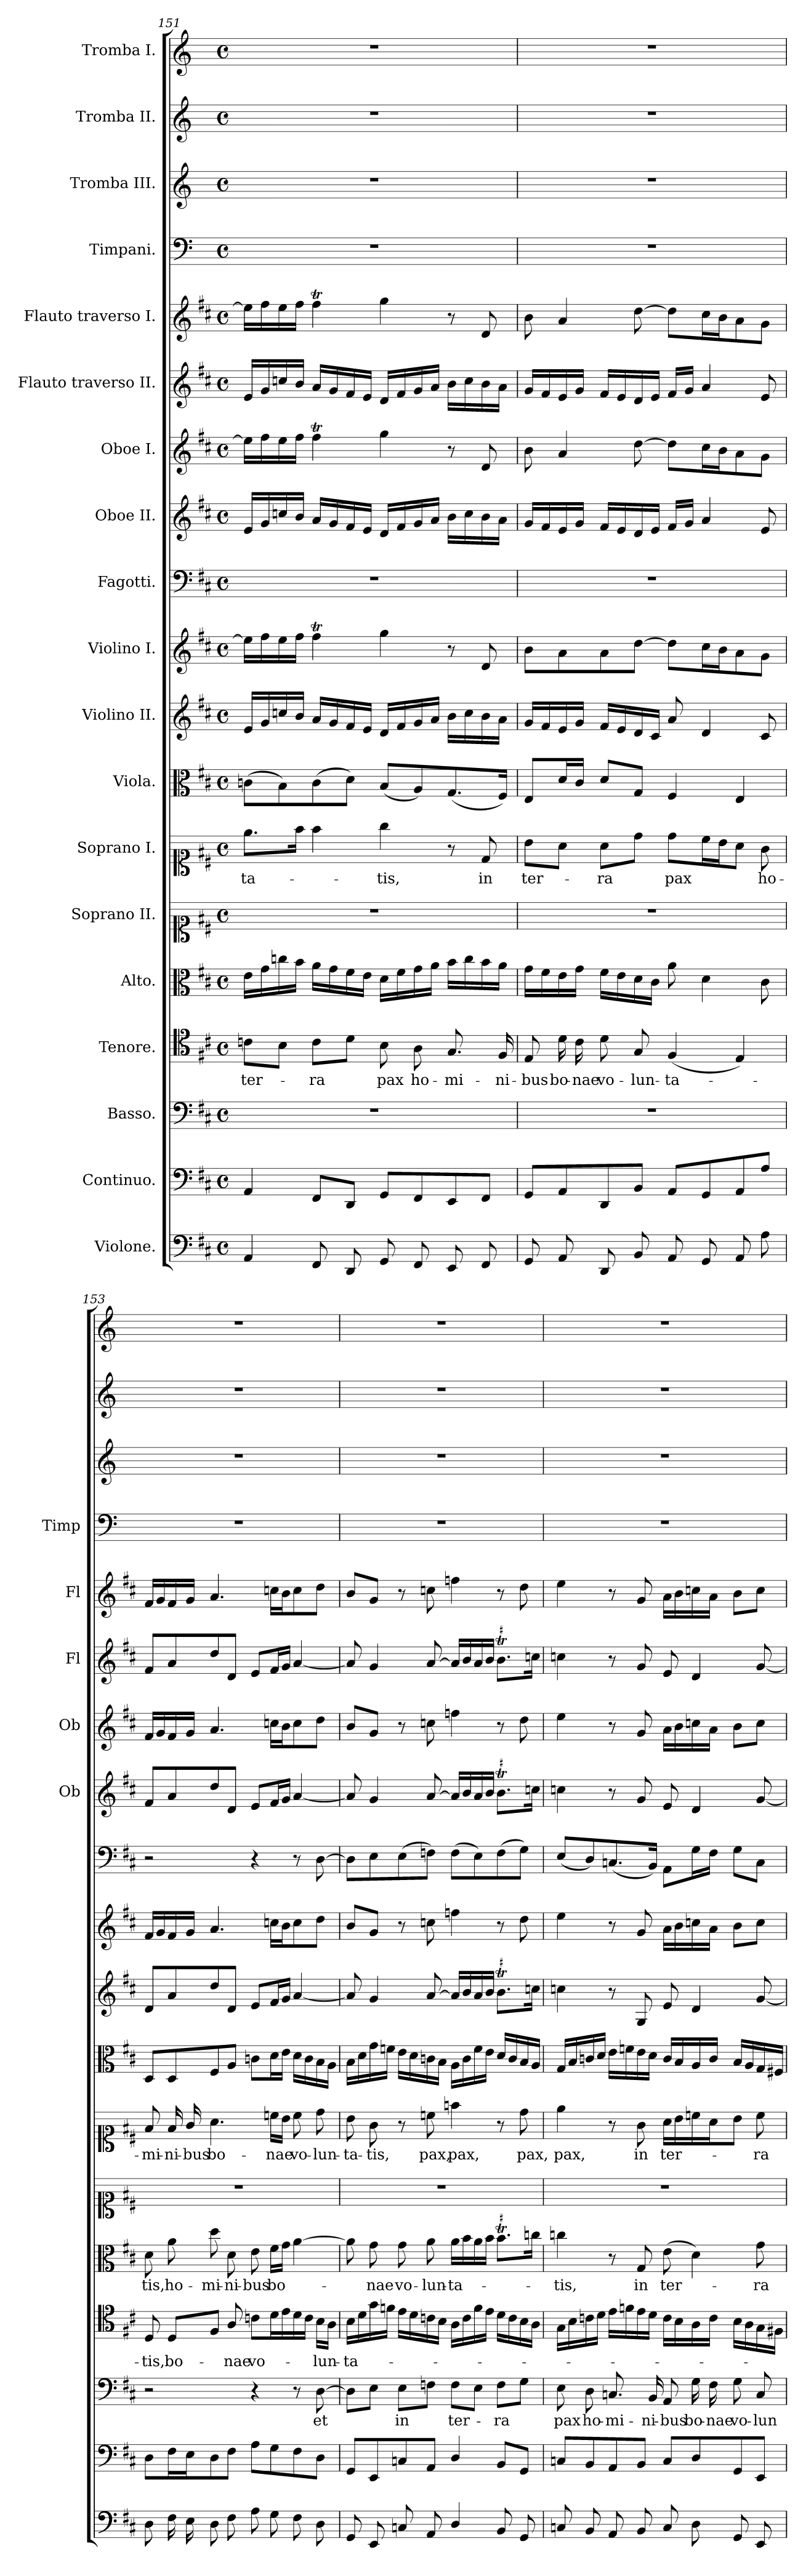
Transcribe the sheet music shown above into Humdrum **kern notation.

**kern	**kern	**kern	**text	**kern	**text	**kern	**text	**kern	**kern	**text	**kern	**kern	**kern	**kern	**kern	**kern	**kern	**kern	**kern	**kern	**kern	**kern
*part19	*part18	*part17	*part17	*part16	*part16	*part15	*part15	*part14	*part13	*part13	*part12	*part11	*part10	*part9	*part8	*part7	*part6	*part5	*part4	*part3	*part2	*part1
*staff19	*staff18	*staff17	*staff17	*staff16	*staff16	*staff15	*staff15	*staff14	*staff13	*staff13	*staff12	*staff11	*staff10	*staff9	*staff8	*staff7	*staff6	*staff5	*staff4	*staff3	*staff2	*staff1
*I"Violone.	*I"Continuo.	*I"Basso.	*	*I"Tenore.	*	*I"Alto.	*	*I"Soprano II.	*I"Soprano I.	*	*I"Viola.	*I"Violino II.	*I"Violino I.	*I"Fagotti.	*I"Oboe II.	*I"Oboe I.	*I"Flauto traverso II.	*I"Flauto traverso I.	*I"Timpani.	*I"Tromba III.	*I"Tromba II.	*I"Tromba I.
*	*	*	*	*	*	*	*	*	*	*	*	*	*	*	*I'Ob	*I'Ob	*I'Fl	*I'Fl	*I'Timp	*	*	*
*clefF4	*clefF4	*clefF4	*	*clefC4	*	*clefC3	*	*clefC1	*clefC1	*	*clefC3	*clefG2	*clefG2	*clefF4	*clefG2	*clefG2	*clefG2	*clefG2	*clefF4	*clefG2	*clefG2	*clefG2
*ITrd7c12	*	*	*	*	*	*	*	*	*	*	*	*	*	*	*	*	*	*	*ITrd-1c-2	*ITrd-1c-2	*ITrd-1c-2	*ITrd-1c-2
*k[f#c#]	*k[f#c#]	*k[f#c#]	*	*k[f#c#]	*	*k[f#c#]	*	*k[f#c#]	*k[f#c#]	*	*k[f#c#]	*k[f#c#]	*k[f#c#]	*k[f#c#]	*k[f#c#]	*k[f#c#]	*k[f#c#]	*k[f#c#]	*k[f#c#]	*k[f#c#]	*k[f#c#]	*k[f#c#]
*M4/4	*M4/4	*M4/4	*	*M4/4	*	*M4/4	*	*M4/4	*M4/4	*	*M4/4	*M4/4	*M4/4	*M4/4	*M4/4	*M4/4	*M4/4	*M4/4	*M4/4	*M4/4	*M4/4	*M4/4
*met(c)	*met(c)	*met(c)	*	*met(c)	*	*met(c)	*	*met(c)	*met(c)	*	*met(c)	*met(c)	*met(c)	*met(c)	*met(c)	*met(c)	*met(c)	*met(c)	*met(c)	*met(c)	*met(c)	*met(c)
=151	=151	=151	=151	=151	=151	=151	=151	=151	=151	=151	=151	=151	=151	=151	=151	=151	=151	=151	=151	=151	=151	=151
!	!	!	!	!	!LO:LY:b	!	!	!	!	!LO:LY:b	!	!	!	!	!	!	!	!	!	!	!	!
4AAA/	4AA/	1r	.	8cn\L	ter-	16e\LL	.	1r	8.ee\L	-ta-	(8cn\L	16e/LL	16ee\LL]	1r	16e/LL	16ee\LL]	16e/LL	16ee\LL]	1r	1r	1r	1r
.	.	.	.	.	.	16g\	.	.	.	.	.	16g/	16ff#\	.	16g/	16ff#\	16g/	16ff#\	.	.	.	.
.	.	.	.	8B\J	.	16ccn\	.	.	.	.	8B\)	16ccn/	16ee\	.	16ccn/	16ee\	16ccn/	16ee\	.	.	.	.
.	.	.	.	.	.	16b\JJ	.	.	16ff#\Jk	.	.	16b/JJ	16ff#\JJ	.	16b/JJ	16ff#\JJ	16b/JJ	16ff#\JJ	.	.	.	.
!	!	!	!	!	!LO:LY:b	!	!	!	!	!	!	!	!	!	!	!	!	!	!	!	!	!
8FFF#/	8FF#/L	.	.	8c\L	-ra	16a\LL	.	.	4ff#\	.	(8c\	16a/LL	4ff#t\	.	16a/LL	4ff#t\	16a/LL	4ff#t\	.	.	.	.
.	.	.	.	.	.	16g\	.	.	.	.	.	16g/	.	.	16g/	.	16g/	.	.	.	.	.
8DDD/	8DD/J	.	.	8d\J	.	16f#\	.	.	.	.	8d\J)	16f#/	.	.	16f#/	.	16f#/	.	.	.	.	.
.	.	.	.	.	.	16e\JJ	.	.	.	.	.	16e/JJ	.	.	16e/JJ	.	16e/JJ	.	.	.	.	.
!	!	!	!	!	!LO:LY:b	!	!	!	!	!LO:LY:b	!	!	!	!	!	!	!	!	!	!	!	!
8GGG/	8GG/L	.	.	8B\	pax	16d\LL	.	.	4gg\	-tis,	(8B/L	16d/LL	4gg\	.	16d/LL	4gg\	16d/LL	4gg\	.	.	.	.
.	.	.	.	.	.	16f#\	.	.	.	.	.	16f#/	.	.	16f#/	.	16f#/	.	.	.	.	.
!	!	!	!	!	!LO:LY:b	!	!	!	!	!	!	!	!	!	!	!	!	!	!	!	!	!
8FFF#/	8FF#/	.	.	8A\	ho-	16g\	.	.	.	.	8A/)	16g/	.	.	16g/	.	16g/	.	.	.	.	.
.	.	.	.	.	.	16a\JJ	.	.	.	.	.	16a/JJ	.	.	16a/JJ	.	16a/JJ	.	.	.	.	.
!	!	!	!	!	!LO:LY:b	!	!	!	!	!	!	!	!	!	!	!	!	!	!	!	!	!
8EEE/	8EE/	.	.	8.G/	-mi-	16b\LL	.	.	8r	.	(8.G/	16b\LL	8r	.	16b\LL	8r	16b\LL	8r	.	.	.	.
.	.	.	.	.	.	16cc\	.	.	.	.	.	16cc\	.	.	16cc\	.	16cc\	.	.	.	.	.
!	!	!	!	!	!	!	!	!	!	!LO:LY:b	!	!	!	!	!	!	!	!	!	!	!	!
8FFF#/	8FF#/J	.	.	.	.	16b\	.	.	8d/	in	.	16b\	8d/	.	16b\	8d/	16b\	8d/	.	.	.	.
!	!	!	!	!	!LO:LY:b	!	!	!	!	!	!	!	!	!	!	!	!	!	!	!	!	!
.	.	.	.	16F#/	-ni-	16a\JJ	.	.	.	.	16F#/Jk)	16a\JJ	.	.	16a\JJ	.	16a\JJ	.	.	.	.	.
=152	=152	=152	=152	=152	=152	=152	=152	=152	=152	=152	=152	=152	=152	=152	=152	=152	=152	=152	=152	=152	=152	=152
!	!	!	!	!	!LO:LY:b	!	!	!	!	!LO:LY:b	!	!	!	!	!	!	!	!	!	!	!	!
8GGG/	8GG/L	1r	.	8E/	-bus	16g\LL	.	1r	8b\L	ter-	8E/L	16g/LL	8b\L	1r	16g/LL	8b\	16g/LL	8b\	1r	1r	1r	1r
.	.	.	.	.	.	16f#\	.	.	.	.	.	16f#/	.	.	16f#/	.	16f#/	.	.	.	.	.
!	!	!	!	!	!LO:LY:b	!	!	!	!	!	!	!	!	!	!	!	!	!	!	!	!	!
8AAA/	8AA/	.	.	16d\	bo-	16e\	.	.	8a\J	.	16d/L	16e/	8a\	.	16e/	4a/	16e/	4a/	.	.	.	.
!	!	!	!	!	!LO:LY:b	!	!	!	!	!	!	!	!	!	!	!	!	!	!	!	!	!
.	.	.	.	16c#\	-nae	16g\JJ	.	.	.	.	16c#/JJ	16g/JJ	.	.	16g/JJ	.	16g/JJ	.	.	.	.	.
!	!	!	!	!	!LO:LY:b	!	!	!	!	!LO:LY:b	!	!	!	!	!	!	!	!	!	!	!	!
8DDD/	8DD/	.	.	8d\	vo-	16f#\LL	.	.	8a\L	-ra	8d/L	16f#/LL	8a\	.	16f#/LL	.	16f#/LL	.	.	.	.	.
.	.	.	.	.	.	16e\	.	.	.	.	.	16e/	.	.	16e/	.	16e/	.	.	.	.	.
!	!	!	!	!	!LO:LY:b	!	!	!	!	!	!	!	!	!	!	!	!	!	!	!	!	!
8BBB/	8BB/J	.	.	8G/	-lun-	16d\	.	.	8dd\J	.	8G/J	16d/	[8dd\J	.	16d/	[8dd\	16d/	[8dd\	.	.	.	.
.	.	.	.	.	.	16c#\JJ	.	.	.	.	.	16c#/JJ	.	.	16e/JJ	.	16e/JJ	.	.	.	.	.
!	!	!	!	!	!LO:LY:b	!	!	!	!	!LO:LY:b	!	!	!	!	!	!	!	!	!	!	!	!
8AAA/	8AA/L	.	.	(4F#/	-ta-	8a\	.	.	8dd\L	pax	4F#/	8a/	8dd\L]	.	16f#/LL	8dd\L]	16f#/LL	8dd\L]	.	.	.	.
.	.	.	.	.	.	.	.	.	.	.	.	.	.	.	16g/JJ	.	16g/JJ	.	.	.	.	.
8GGG/	8GG/	.	.	.	.	4d\	.	.	16cc#\L	.	.	4d/	16cc#\L	.	4a/	16cc#\L	4a/	16cc#\L	.	.	.	.
.	.	.	.	.	.	.	.	.	16b\J	.	.	.	16b\J	.	.	16b\J	.	16b\J	.	.	.	.
8AAA/	8AA/	.	.	4E/)	.	.	.	.	8a\J	.	4E/	.	8a\	.	.	8a\	.	8a\	.	.	.	.
!	!	!	!	!	!	!	!	!	!	!LO:LY:b	!	!	!	!	!	!	!	!	!	!	!	!
8AA\	8A\J	.	.	.	.	8c#\	.	.	8g\	ho-	.	8c#/	8g\J	.	8e/	8g\J	8e/	8g\J	.	.	.	.
=153	=153	=153	=153	=153	=153	=153	=153	=153	=153	=153	=153	=153	=153	=153	=153	=153	=153	=153	=153	=153	=153	=153
!	!	!	!	!	!LO:LY:b	!	!LO:LY:b	!	!	!LO:LY:b	!	!	!	!	!	!	!	!	!	!	!	!
8DD\	8D\L	2r	.	8D/	-tis,	8d\	tis,	1r	8f#/	-mi-	8D/L	8d/L	16f#/LL	2r	8f#/L	16f#/LL	8f#/L	16f#/LL	1r	1r	1r	1r
.	.	.	.	.	.	.	.	.	.	.	.	.	16g/	.	.	16g/	.	16g/	.	.	.	.
!	!	!	!	!	!LO:LY:b	!	!LO:LY:b	!	!	!LO:LY:b	!	!	!	!	!	!	!	!	!	!	!	!
16FF#\	16F#\L	.	.	8D/L	bo-	8a\	ho-	.	16f#/	-ni-	8D/	8a/	16f#/	.	8a/	16f#/	8a/	16f#/	.	.	.	.
!	!	!	!	!	!	!	!	!	!	!LO:LY:b	!	!	!	!	!	!	!	!	!	!	!	!
16EE\	16E\J	.	.	.	.	.	.	.	16g/	-bus	.	.	16g/JJ	.	.	16g/JJ	.	16g/JJ	.	.	.	.
!	!	!	!	!	!	!	!LO:LY:b	!	!	!LO:LY:b	!	!	!	!	!	!	!	!	!	!	!	!
8DD\	8D\	.	.	8F#/J	.	8dd\	-mi-	.	4.a\	bo-	8F#/	8dd/	4.a/	.	8dd/	4.a/	8dd/	4.a/	.	.	.	.
!	!	!	!	!	!LO:LY:b	!	!LO:LY:b	!	!	!	!	!	!	!	!	!	!	!	!	!	!	!
8FF#\	8F#\J	.	.	8A/	-nae	8d\	-ni-	.	.	.	8A/J	8d/J	.	.	8d/J	.	8d/J	.	.	.	.	.
!	!	!	!	!	!LO:LY:b	!	!LO:LY:b	!	!	!	!	!	!	!	!	!	!	!	!	!	!	!
8AA\	8A\L	4r	.	8cn\L	vo-	8e\	-bus	.	.	.	8cn\L	8e/L	.	4r	8e/L	.	8e/L	.	.	.	.	.
!	!	!	!	!	!	!	!LO:LY:b	!	!	!LO:LY:b	!	!	!	!	!	!	!	!	!	!	!	!
8GG\	8G\	.	.	16d\L	.	16f#\LL	bo-	.	16ccn\LL	-nae	16d\L	16f#/L	16ccn\LL	.	16f#/L	16ccn\LL	16f#/L	16ccn\LL	.	.	.	.
.	.	.	.	16e\	.	16g\JJ	.	.	16b\JJ	.	16e\JJ	16g/JJ	16b\J	.	16g/JJ	16b\J	16g/JJ	16b\J	.	.	.	.
!	!	!	!	!	!	!	!	!	!	!LO:LY:b	!	!	!	!	!	!	!	!	!	!	!	!
8FF#\	8F#\	8r	.	16d\	.	[4a\	.	.	8cc\	vo-	16d\LL	[4a/	8cc\	8r	[4a/	8cc\	[4a/	8cc\	.	.	.	.
.	.	.	.	16c\JJ	.	.	.	.	.	.	16c\	.	.	.	.	.	.	.	.	.	.	.
!	!	!	!LO:LY:b	!	!LO:LY:b	!	!	!	!	!LO:LY:b	!	!	!	!	!	!	!	!	!	!	!	!
8DD\	8D\J	[8D\	et	16B\LL	-lun-	.	.	.	8dd\	-lun-	16B\	.	8dd\J	[8D\	.	8dd\J	.	8dd\J	.	.	.	.
.	.	.	.	16A\JJ	.	.	.	.	.	.	16A\JJ	.	.	.	.	.	.	.	.	.	.	.
!!LO:PB:g=z
=154	=154	=154	=154	=154	=154	=154	=154	=154	=154	=154	=154	=154	=154	=154	=154	=154	=154	=154	=154	=154	=154	=154
!	!	!	!	!	!LO:LY:b	!	!	!	!	!LO:LY:b	!	!	!	!	!	!	!	!	!	!	!	!
*	*	*	*	*	*	*^	*	*	*	*	*	*^	*	*	*^	*	*^	*	*	*	*	*
8GGG/	8GG/L	8D\L]	.	16B\LL	ta-	8a\]	4.ryy	.	1r	8b\	-ta-	16B\LL	8a/]	4.ryy	8b/L	8D\L]	8a/]	4.ryy	8b/L	8a/]	4.ryy	8b/L	1r	1r	1r	1r
.	.	.	.	16d\	.	.	.	.	.	.	.	16d\	.	.	.	.	.	.	.	.	.	.	.	.	.	.
!	!	!	!	!	!	!	!	!LO:LY:b	!	!	!LO:LY:b	!	!	!	!	!	!	!	!	!	!	!	!	!	!	!
8EEE/	8EE/	8E\J	.	16g\	.	8g\	.	nae	.	8g\	-tis,	16g\	4g/	.	8g/J	8E\	4g/	.	8g/J	4g/	.	8g/J	.	.	.	.
.	.	.	.	16fn\JJ	.	.	.	.	.	.	.	16fn\JJ	.	.	.	.	.	.	.	.	.	.	.	.	.	.
!	!	!	!LO:LY:b	!	!	!	!	!LO:LY:b	!	!	!	!	!	!	!	!	!	!	!	!	!	!	!	!	!	!
8CCn/	8Cn/	8E\L	in	16e\LL	.	8g\	.	vo-	.	8r	.	16e\LL	.	.	8r	(8E\	.	.	8r	.	.	8r	.	.	.	.
.	.	.	.	16d\	.	.	.	.	.	.	.	16d\	.	.	.	.	.	.	.	.	.	.	.	.	.	.
!	!	!	!	!	!	!	!	!LO:LY:b	!	!	!LO:LY:b	!	!	!	!	!	!	!	!	!	!	!	!	!	!	!
8AAA/	8AA/J	8Fn\J	.	16cn\	.	8a\	8ccn/yy	-lun-	.	8ccn\	pax,	16cn\	[8a/	8ccn/yy	8ccn\	8Fn\J)	[8a/	8ccn/yy	8ccn\	[8a/	8ccn/yy	8ccn\	.	.	.	.
.	.	.	.	16B\JJ	.	.	.	.	.	.	.	16B\JJ	.	.	.	.	.	.	.	.	.	.	.	.	.	.
!	!	!	!LO:LY:b	!	!	!	!	!LO:LY:b	!	!	!LO:LY:b	!	!	!	!	!	!	!	!	!	!	!	!	!	!	!
4DD/	4D/	8F\L	ter-	16A\LL	.	16a\LL	2ryy	-ta-	.	4ffn\	pax,	16A\LL	16a/LL]	2ryy	4ffn\	(8F\L	16a/LL]	2ryy	4ffn\	16a/LL]	2ryy	4ffn\	.	.	.	.
.	.	.	.	16c\	.	16b\	.	.	.	.	.	16c\	16b/	.	.	.	16b/	.	.	16b/	.	.	.	.	.	.
.	.	8E\J	.	16f\	.	16a\	.	.	.	.	.	16f\	16a/	.	.	8E\)	16a/	.	.	16a/	.	.	.	.	.	.
.	.	.	.	16e\JJ	.	16b\JJ	.	.	.	.	.	16e\JJ	16b/JJ	.	.	.	16b/JJ	.	.	16b/JJ	.	.	.	.	.	.
!	!	!	!LO:LY:b	!	!	!	!	!	!	!	!	!	!	!	!	!	!	!	!	!	!	!	!	!	!	!
8BBB/	8BB/L	8F\L	-ra	16d\LL	.	8.bT\L	.	.	.	8r	.	16d/LL	8.bT\L	.	8r	(8F\	8.bT\L	.	8r	8.bT\L	.	8r	.	.	.	.
.	.	.	.	16c\	.	.	.	.	.	.	.	16c/	.	.	.	.	.	.	.	.	.	.	.	.	.	.
!	!	!	!	!	!	!	!	!	!	!	!LO:LY:b	!	!	!	!	!	!	!	!	!	!	!	!	!	!	!
8GGG/	8GG/J	8G\J	.	16B\	.	.	.	.	.	8dd\	pax,	16B/	.	.	8dd\	8G\J)	.	.	8dd\	.	.	8dd\	.	.	.	.
.	.	.	.	16A\JJ	.	16ccn\Jk	.	.	.	.	.	16A/JJ	16ccn\Jk	.	.	.	16ccn\Jk	.	.	16ccn\Jk	.	.	.	.	.	.
*	*	*	*	*	*	*v	*v	*	*	*	*	*	*v	*v	*	*	*v	*v	*	*v	*v	*	*	*	*	*
=155	=155	=155	=155	=155	=155	=155	=155	=155	=155	=155	=155	=155	=155	=155	=155	=155	=155	=155	=155	=155	=155	=155
!	!	!	!LO:LY:b	!	!	!	!LO:LY:b	!	!	!LO:LY:b	!	!	!	!	!	!	!	!	!	!	!	!
8CCn/	8Cn/L	8E\	pax	16G\LL	.	4ccn\	-tis,	1r	4ee\	pax,	16G/LL	4ccn\	4ee\	(8E/L	4ccn\	4ee\	4ccn\	4ee\	1r	1r	1r	1r
.	.	.	.	16B\	.	.	.	.	.	.	16B/	.	.	.	.	.	.	.	.	.	.	.
!	!	!	!LO:LY:b	!	!	!	!	!	!	!	!	!	!	!	!	!	!	!	!	!	!	!
8BBB/	8BB/	8D\	ho-	16cn\	.	.	.	.	.	.	16cn/	.	.	8D/)	.	.	.	.	.	.	.	.
.	.	.	.	16d\JJ	.	.	.	.	.	.	16d/JJ	.	.	.	.	.	.	.	.	.	.	.
!	!	!	!LO:LY:b	!	!	!	!	!	!	!	!	!	!	!	!	!	!	!	!	!	!	!
8AAA/	8AA/	8.Cn/	-mi-	16e\LL	.	8r	.	.	8r	.	16e\LL	8r	8r	(8.Cn/	8r	8r	8r	8r	.	.	.	.
.	.	.	.	16fn\	.	.	.	.	.	.	16fn\	.	.	.	.	.	.	.	.	.	.	.
!	!	!	!	!	!	!	!LO:LY:b	!	!	!LO:LY:b	!	!	!	!	!	!	!	!	!	!	!	!
8BBB/	8BB/J	.	.	16e\	.	8G/	in	.	8g\	in	16e\	8G/	8g/	.	8g/	8g/	8g/	8g/	.	.	.	.
!	!	!	!LO:LY:b	!	!	!	!	!	!	!	!	!	!	!	!	!	!	!	!	!	!	!
.	.	16BB/	-ni-	16d\JJ	.	.	.	.	.	.	16d\JJ	.	.	16BB/Jk)	.	.	.	.	.	.	.	.
!	!	!	!LO:LY:b	!	!	!	!LO:LY:b	!	!	!LO:LY:b	!	!	!	!	!	!	!	!	!	!	!	!
8CC/	8C/L	8AA/	-bus	16c\LL	.	(8e\	ter-	.	16a\LL	ter-	16c/LL	8e/	16a\LL	8AA\L	8e/	16a\LL	8e/	16a\LL	.	.	.	.
.	.	.	.	16B\	.	.	.	.	16b\	.	16B/	.	16b\	.	.	16b\	.	16b\	.	.	.	.
!	!	!	!LO:LY:b	!	!	!	!	!	!	!	!	!	!	!	!	!	!	!	!	!	!	!
8DD\	8D/	16G\	bo-	16A\	.	4d\)	.	.	16ccn\	.	16A/	4d/	16ccn\	16G\L	4d/	16ccn\	4d/	16ccn\	.	.	.	.
!	!	!	!LO:LY:b	!	!	!	!	!	!	!	!	!	!	!	!	!	!	!	!	!	!	!
.	.	16F#\	-nae	16c\JJ	.	.	.	.	16a\J	.	16c/JJ	.	16a\JJ	16F#\JJ	.	16a\JJ	.	16a\JJ	.	.	.	.
!	!	!	!LO:LY:b	!	!	!	!	!	!	!	!	!	!	!	!	!	!	!	!	!	!	!
8GGG/	8GG/	8G\	vo-	16B\LL	.	.	.	.	8b\J	.	16B/LL	.	8b\L	8G\L	.	8b\L	.	8b\L	.	.	.	.
.	.	.	.	16A\	.	.	.	.	.	.	16A/	.	.	.	.	.	.	.	.	.	.	.
!	!	!	!LO:LY:b	!	!	!	!LO:LY:b	!	!	!LO:LY:b	!	!	!	!	!	!	!	!	!	!	!	!
8EEE/	8EE/J	8C/	-lun-	16G\	.	8g\	-ra	.	8cc\	-ra	16G/	[8g/	8cc\J	8C\J	[8g/	8cc\J	[8g/	8cc\J	.	.	.	.
.	.	.	.	16F#X\JJ	.	.	.	.	.	.	16F#X/JJ	.	.	.	.	.	.	.	.	.	.	.
=	=	=	=	=	=	=	=	=	=	=	=	=	=	=	=	=	=	=	=	=	=	=
*-	*-	*-	*-	*-	*-	*-	*-	*-	*-	*-	*-	*-	*-	*-	*-	*-	*-	*-	*-	*-	*-	*-
